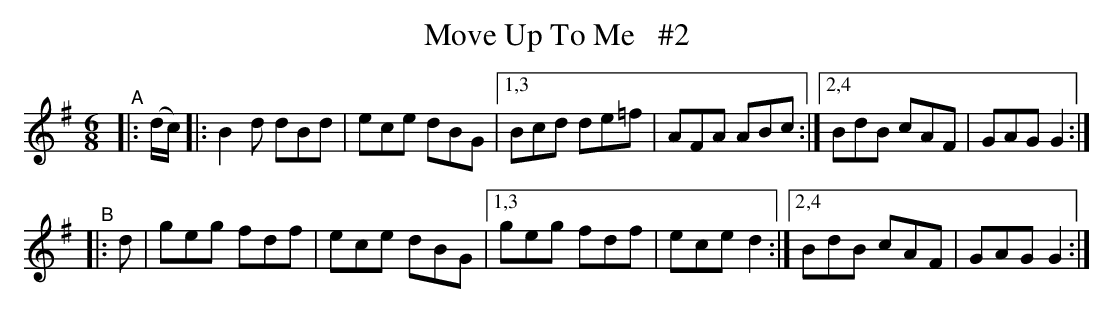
X:1
T: Move Up To Me   #2
M: 6/8
L: 1/8
K: G
"^A"|: (d/c/) \
|: B2d dBd | ece dBG |[1,3 Bcd de=f | AFA ABc \
                    :|[2,4 BdB cAF  | GAG G2 :|
"^B"\
|: d | geg fdf | ece dBG |[1,3 geg fdf | ece d2 \
                        :|[2,4 BdB cAF | GAG G2 :|
